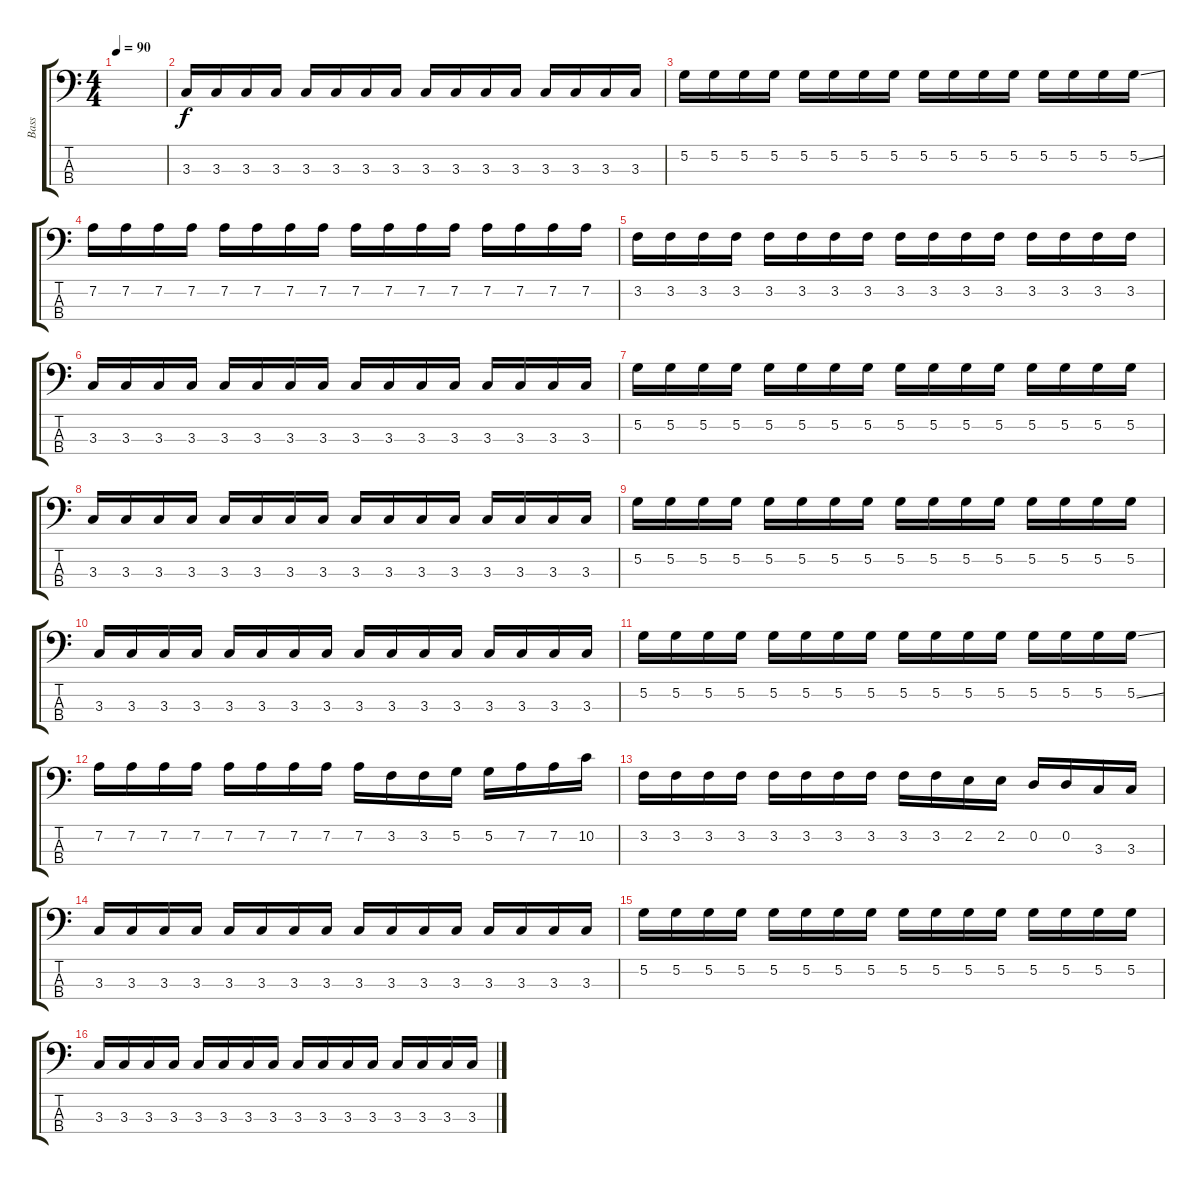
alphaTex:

\track ("Bass" "Bass") {instrument electricbasspick}
\staff {score tabs}
\tuning (G2 D2 A1 E1) {hide}
\ts (4 4)
\tempo 90
\clef f4
\ks c
|
3.3.16 3.3.16 3.3.16 3.3.16 3.3.16 3.3.16 3.3.16 3.3.16 3.3.16 3.3.16 3.3.16 3.3.16 3.3.16 3.3.16 3.3.16 3.3.16 |
5.2.16 5.2.16 5.2.16 5.2.16 5.2.16 5.2.16 5.2.16 5.2.16 5.2.16 5.2.16 5.2.16 5.2.16 5.2.16 5.2.16 5.2.16 5.2{ss}.16 |
7.2.16 7.2.16 7.2.16 7.2.16 7.2.16 7.2.16 7.2.16 7.2.16 7.2.16 7.2.16 7.2.16 7.2.16 7.2.16 7.2.16 7.2.16 7.2.16 |
3.2.16 3.2.16 3.2.16 3.2.16 3.2.16 3.2.16 3.2.16 3.2.16 3.2.16 3.2.16 3.2.16 3.2.16 3.2.16 3.2.16 3.2.16 3.2.16 |
3.3.16 3.3.16 3.3.16 3.3.16 3.3.16 3.3.16 3.3.16 3.3.16 3.3.16 3.3.16 3.3.16 3.3.16 3.3.16 3.3.16 3.3.16 3.3.16 |
5.2.16 5.2.16 5.2.16 5.2.16 5.2.16 5.2.16 5.2.16 5.2.16 5.2.16 5.2.16 5.2.16 5.2.16 5.2.16 5.2.16 5.2.16 5.2.16 |
3.3.16 3.3.16 3.3.16 3.3.16 3.3.16 3.3.16 3.3.16 3.3.16 3.3.16 3.3.16 3.3.16 3.3.16 3.3.16 3.3.16 3.3.16 3.3.16 |
5.2.16 5.2.16 5.2.16 5.2.16 5.2.16 5.2.16 5.2.16 5.2.16 5.2.16 5.2.16 5.2.16 5.2.16 5.2.16 5.2.16 5.2.16 5.2.16 |
3.3.16 3.3.16 3.3.16 3.3.16 3.3.16 3.3.16 3.3.16 3.3.16 3.3.16 3.3.16 3.3.16 3.3.16 3.3.16 3.3.16 3.3.16 3.3.16 |
5.2.16 5.2.16 5.2.16 5.2.16 5.2.16 5.2.16 5.2.16 5.2.16 5.2.16 5.2.16 5.2.16 5.2.16 5.2.16 5.2.16 5.2.16 5.2{ss}.16 |
7.2.16 7.2.16 7.2.16 7.2.16 7.2.16 7.2.16 7.2.16 7.2.16 7.2.16 3.2.16 3.2.16 5.2.16 5.2.16 7.2.16 7.2.16 10.2.16 |
3.2.16 3.2.16 3.2.16 3.2.16 3.2.16 3.2.16 3.2.16 3.2.16 3.2.16 3.2.16 2.2.16 2.2.16 0.2.16 0.2.16 3.3.16 3.3.16 |
3.3.16 3.3.16 3.3.16 3.3.16 3.3.16 3.3.16 3.3.16 3.3.16 3.3.16 3.3.16 3.3.16 3.3.16 3.3.16 3.3.16 3.3.16 3.3.16 |
5.2.16 5.2.16 5.2.16 5.2.16 5.2.16 5.2.16 5.2.16 5.2.16 5.2.16 5.2.16 5.2.16 5.2.16 5.2.16 5.2.16 5.2.16 5.2.16 |
3.3.16 3.3.16 3.3.16 3.3.16 3.3.16 3.3.16 3.3.16 3.3.16 3.3.16 3.3.16 3.3.16 3.3.16 3.3.16 3.3.16 3.3.16 3.3.16
